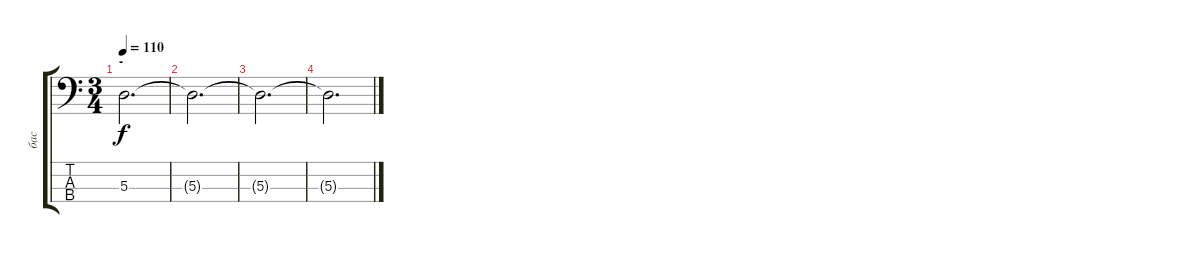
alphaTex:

\track ("бас" "бас") {instrument electricbassfinger}
\staff {score tabs}
\tuning (G2 D2 A1 E1) {hide}
\ts (3 4)
\section ("" "-")
\tempo 110
\clef f4
\ks c
5.3.2{d dy f} |
5.3{t}.2{d} |
5.3{t}.2{d} |
5.3{t}.2{d}
